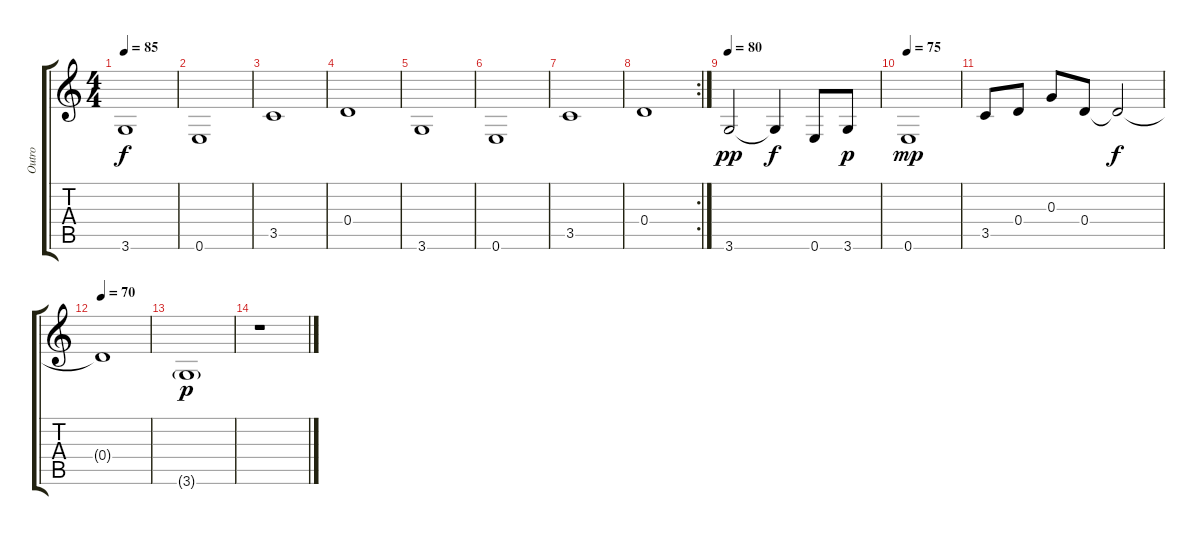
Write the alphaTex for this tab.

\track ("Outro" "Outro") {instrument electricbasspick}
\staff {score tabs}
\tuning (E4 B3 G3 D3 A2 E2) {hide}
\ts (4 4)
\tempo 85
\clef g2
\ks c
3.6.1{dy f} |
0.6.1 |
3.5.1 |
0.4.1 |
3.6.1 |
0.6.1 |
3.5.1 |
\rc 2
0.4.1 |
\tempo 80
3.6.2{dy pp} 3.6{t}.4{dy f} 0.6.8 3.6.8{dy p} |
\tempo 75
0.6.1{dy mp} |
3.5.8 0.4.8 0.3.8 0.4.8 0.4{t}.2{dy f} |
\tempo 70
0.4{t}.1 |
3.6{g}.1{dy p} |
r.1
